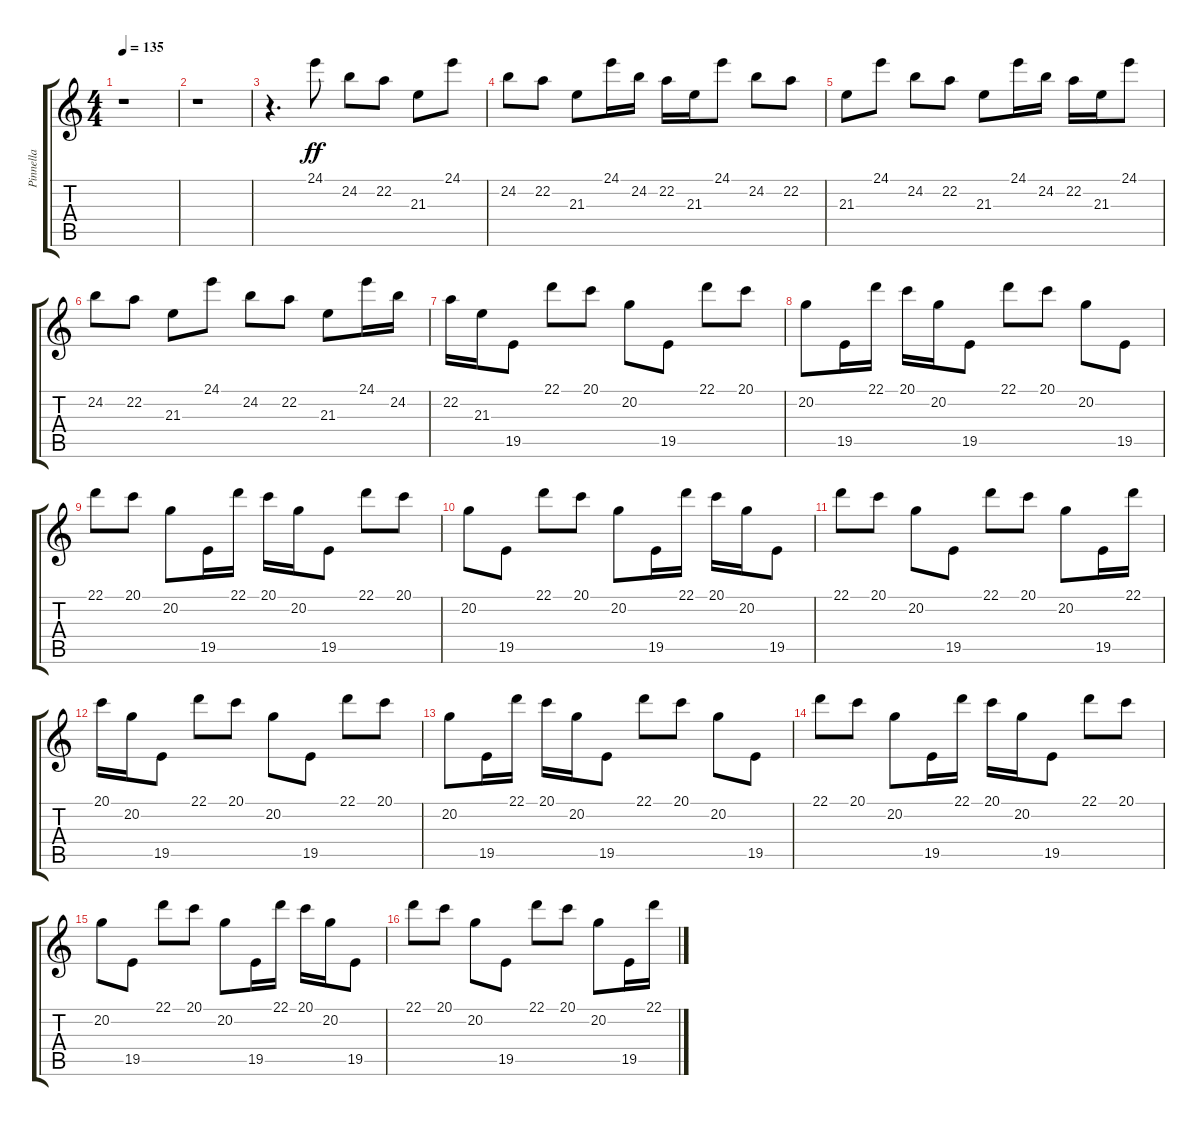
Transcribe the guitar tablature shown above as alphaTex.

\track ("Pinnella" "Pinnella") {instrument pad4choir}
\staff {score tabs}
\tuning (E4 B3 G3 D3 A2 D2) {hide}
\ts (4 4)
\tempo 135
\clef g2
\ks c
r.1{dy ff} |
r.1 |
r.4{d} 24.1.8{volume 16 instrument electricpiano2} 24.2.8 22.2.8 21.3.8 24.1.8 |
24.2.8 22.2.8 21.3.8 24.1.16 24.2.16 22.2.16 21.3.16 24.1.8 24.2.8 22.2.8 |
21.3.8 24.1.8 24.2.8 22.2.8 21.3.8 24.1.16 24.2.16 22.2.16 21.3.16 24.1.8 |
24.2.8 22.2.8 21.3.8 24.1.8 24.2.8 22.2.8 21.3.8 24.1.16 24.2.16 |
22.2.16 21.3.16 19.5.8 22.1.8 20.1.8 20.2.8 19.5.8 22.1.8 20.1.8 |
20.2.8 19.5.16 22.1.16 20.1.16 20.2.16 19.5.8 22.1.8 20.1.8 20.2.8 19.5.8 |
22.1.8 20.1.8 20.2.8 19.5.16 22.1.16 20.1.16 20.2.16 19.5.8 22.1.8 20.1.8 |
20.2.8 19.5.8 22.1.8 20.1.8 20.2.8 19.5.16 22.1.16 20.1.16 20.2.16 19.5.8 |
22.1.8 20.1.8 20.2.8 19.5.8 22.1.8 20.1.8 20.2.8 19.5.16 22.1.16 |
20.1.16 20.2.16 19.5.8 22.1.8 20.1.8 20.2.8 19.5.8 22.1.8 20.1.8 |
20.2.8 19.5.16 22.1.16 20.1.16 20.2.16 19.5.8 22.1.8 20.1.8 20.2.8 19.5.8 |
22.1.8 20.1.8 20.2.8 19.5.16 22.1.16 20.1.16 20.2.16 19.5.8 22.1.8 20.1.8 |
20.2.8 19.5.8 22.1.8 20.1.8 20.2.8 19.5.16 22.1.16 20.1.16 20.2.16 19.5.8 |
22.1.8 20.1.8 20.2.8 19.5.8 22.1.8 20.1.8 20.2.8 19.5.16 22.1.16
